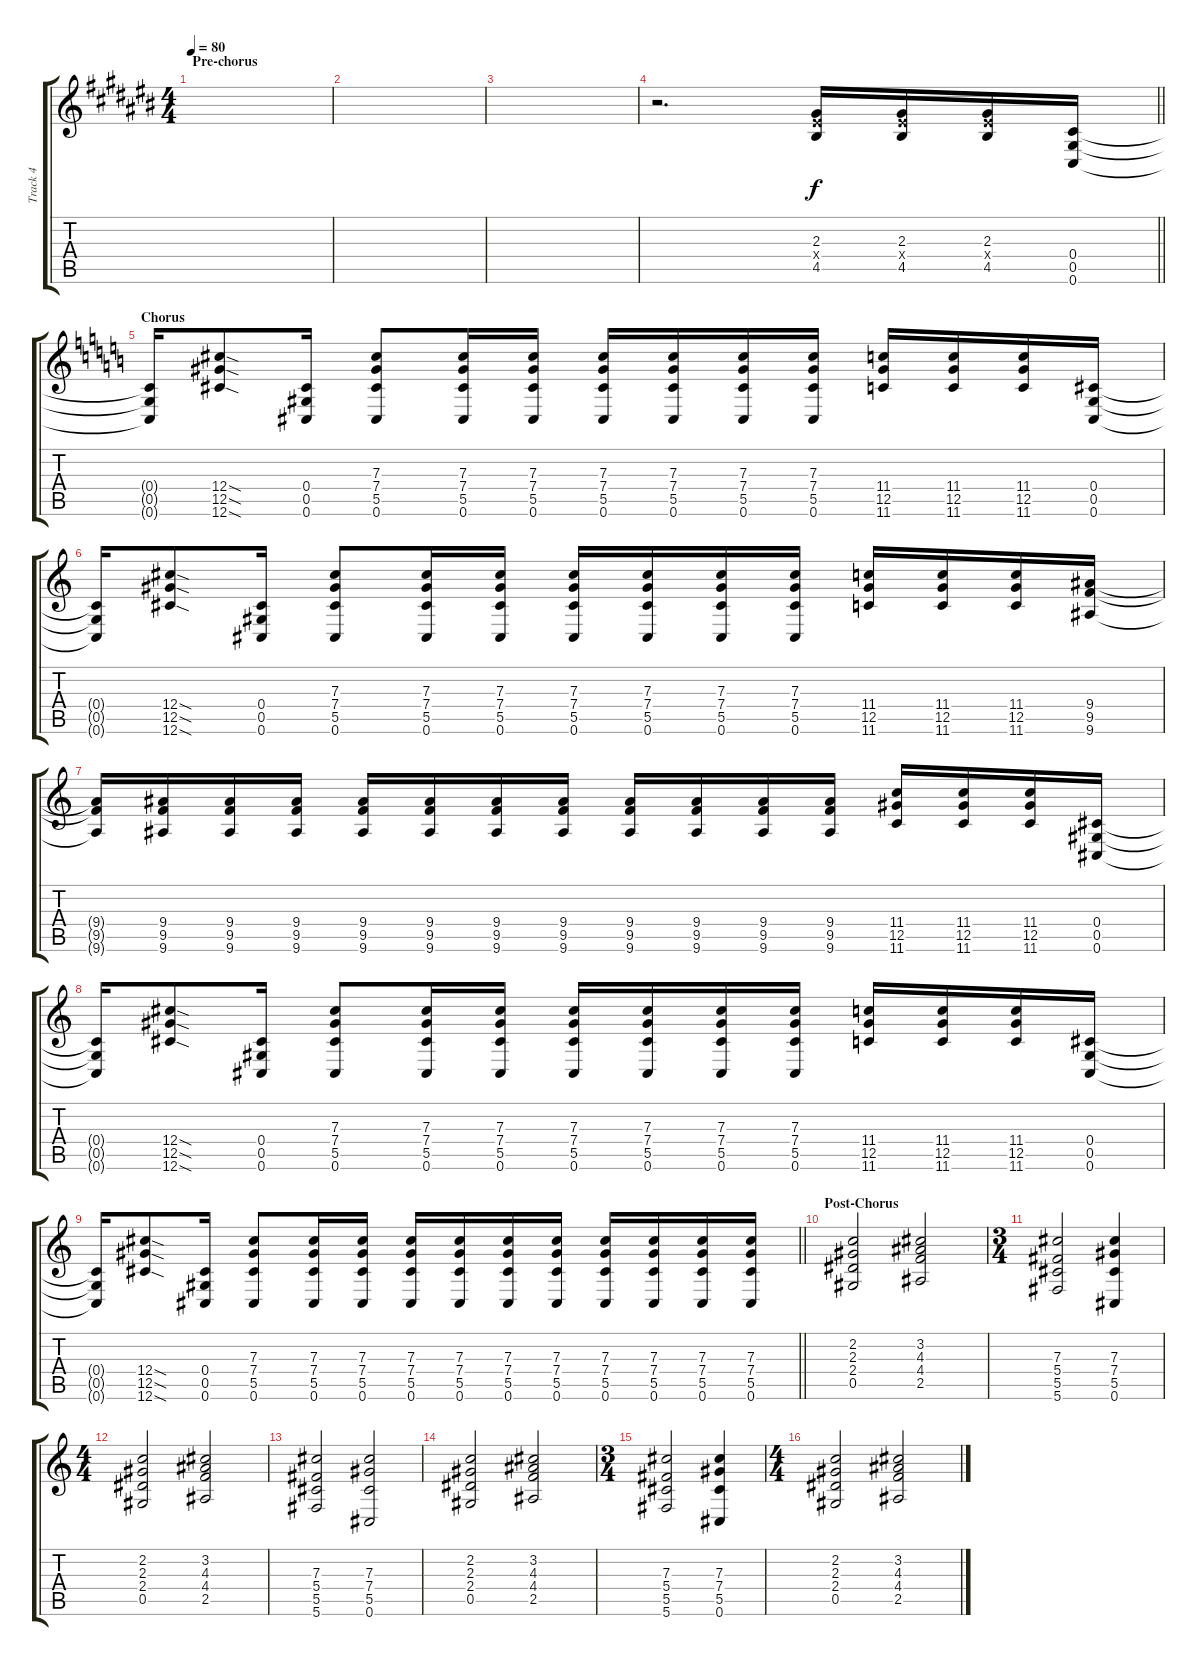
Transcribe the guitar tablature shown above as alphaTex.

\track ("Track 4" "Track 4") {instrument distortionguitar}
\staff {score tabs}
\tuning (Eb4 Bb3 Gb3 Db3 Ab2 Db2) {hide}
\ts (4 4)
\section ("" "Pre-chorus")
\tempo 80
\clef g2
\ks c#
|
|
|
\barLineRight lightlight
r.2{d} (2.3 4.4{x} 4.5).16 (2.3 4.4{x} 4.5).16 (2.3 4.4{x} 4.5).16 (0.4 0.5 0.6).16 |
\section ("" "Chorus")
\ks c
(0.4{t} 0.5{t} 0.6{t}).16 (12.4{sod} 12.5{sod} 12.6{sod}).8 (0.4 0.5 0.6).16 (7.3 7.4 5.5 0.6).8 (7.3 7.4 5.5 0.6).16 (7.3 7.4 5.5 0.6).16 (7.3 7.4 5.5 0.6).16 (7.3 7.4 5.5 0.6).16 (7.3 7.4 5.5 0.6).16 (7.3 7.4 5.5 0.6).16 (11.4 12.5 11.6).16 (11.4 12.5 11.6).16 (11.4 12.5 11.6).16 (0.4 0.5 0.6).16 |
(0.4{t} 0.5{t} 0.6{t}).16 (12.4{sod} 12.5{sod} 12.6{sod}).8 (0.4 0.5 0.6).16 (7.3 7.4 5.5 0.6).8 (7.3 7.4 5.5 0.6).16 (7.3 7.4 5.5 0.6).16 (7.3 7.4 5.5 0.6).16 (7.3 7.4 5.5 0.6).16 (7.3 7.4 5.5 0.6).16 (7.3 7.4 5.5 0.6).16 (11.4 12.5 11.6).16 (11.4 12.5 11.6).16 (11.4 12.5 11.6).16 (9.4 9.5 9.6).16 |
(9.4{t} 9.5{t} 9.6{t}).16 (9.4 9.5 9.6).16 (9.4 9.5 9.6).16 (9.4 9.5 9.6).16 (9.4 9.5 9.6).16 (9.4 9.5 9.6).16 (9.4 9.5 9.6).16 (9.4 9.5 9.6).16 (9.4 9.5 9.6).16 (9.4 9.5 9.6).16 (9.4 9.5 9.6).16 (9.4 9.5 9.6).16 (11.4 12.5 11.6).16 (11.4 12.5 11.6).16 (11.4 12.5 11.6).16 (0.4 0.5 0.6).16 |
(0.4{t} 0.5{t} 0.6{t}).16 (12.4{sod} 12.5{sod} 12.6{sod}).8 (0.4 0.5 0.6).16 (7.3 7.4 5.5 0.6).8 (7.3 7.4 5.5 0.6).16 (7.3 7.4 5.5 0.6).16 (7.3 7.4 5.5 0.6).16 (7.3 7.4 5.5 0.6).16 (7.3 7.4 5.5 0.6).16 (7.3 7.4 5.5 0.6).16 (11.4 12.5 11.6).16 (11.4 12.5 11.6).16 (11.4 12.5 11.6).16 (0.4 0.5 0.6).16 |
\barLineRight lightlight
(0.4{t} 0.5{t} 0.6{t}).16 (12.4{sod} 12.5{sod} 12.6{sod}).8 (0.4 0.5 0.6).16 (7.3 7.4 5.5 0.6).8 (7.3 7.4 5.5 0.6).16 (7.3 7.4 5.5 0.6).16 (7.3 7.4 5.5 0.6).16 (7.3 7.4 5.5 0.6).16 (7.3 7.4 5.5 0.6).16 (7.3 7.4 5.5 0.6).16 (7.3 7.4 5.5 0.6).16 (7.3 7.4 5.5 0.6).16 (7.3 7.4 5.5 0.6).16 (7.3 7.4 5.5 0.6).16 |
\section ("" "Post-Chorus")
(2.2 2.3 2.4 0.5).2 (3.2 4.3 4.4 2.5).2 |
\ts (3 4)
(7.3 5.4 5.5 5.6).2 (7.3 7.4 5.5 0.6).4 |
\ts (4 4)
(2.2 2.3 2.4 0.5).2 (3.2 4.3 4.4 2.5).2 |
(7.3 5.4 5.5 5.6).2 (7.3 7.4 5.5 0.6).2 |
(2.2 2.3 2.4 0.5).2 (3.2 4.3 4.4 2.5).2 |
\ts (3 4)
(7.3 5.4 5.5 5.6).2 (7.3 7.4 5.5 0.6).4 |
\ts (4 4)
(2.2 2.3 2.4 0.5).2 (3.2 4.3 4.4 2.5).2
